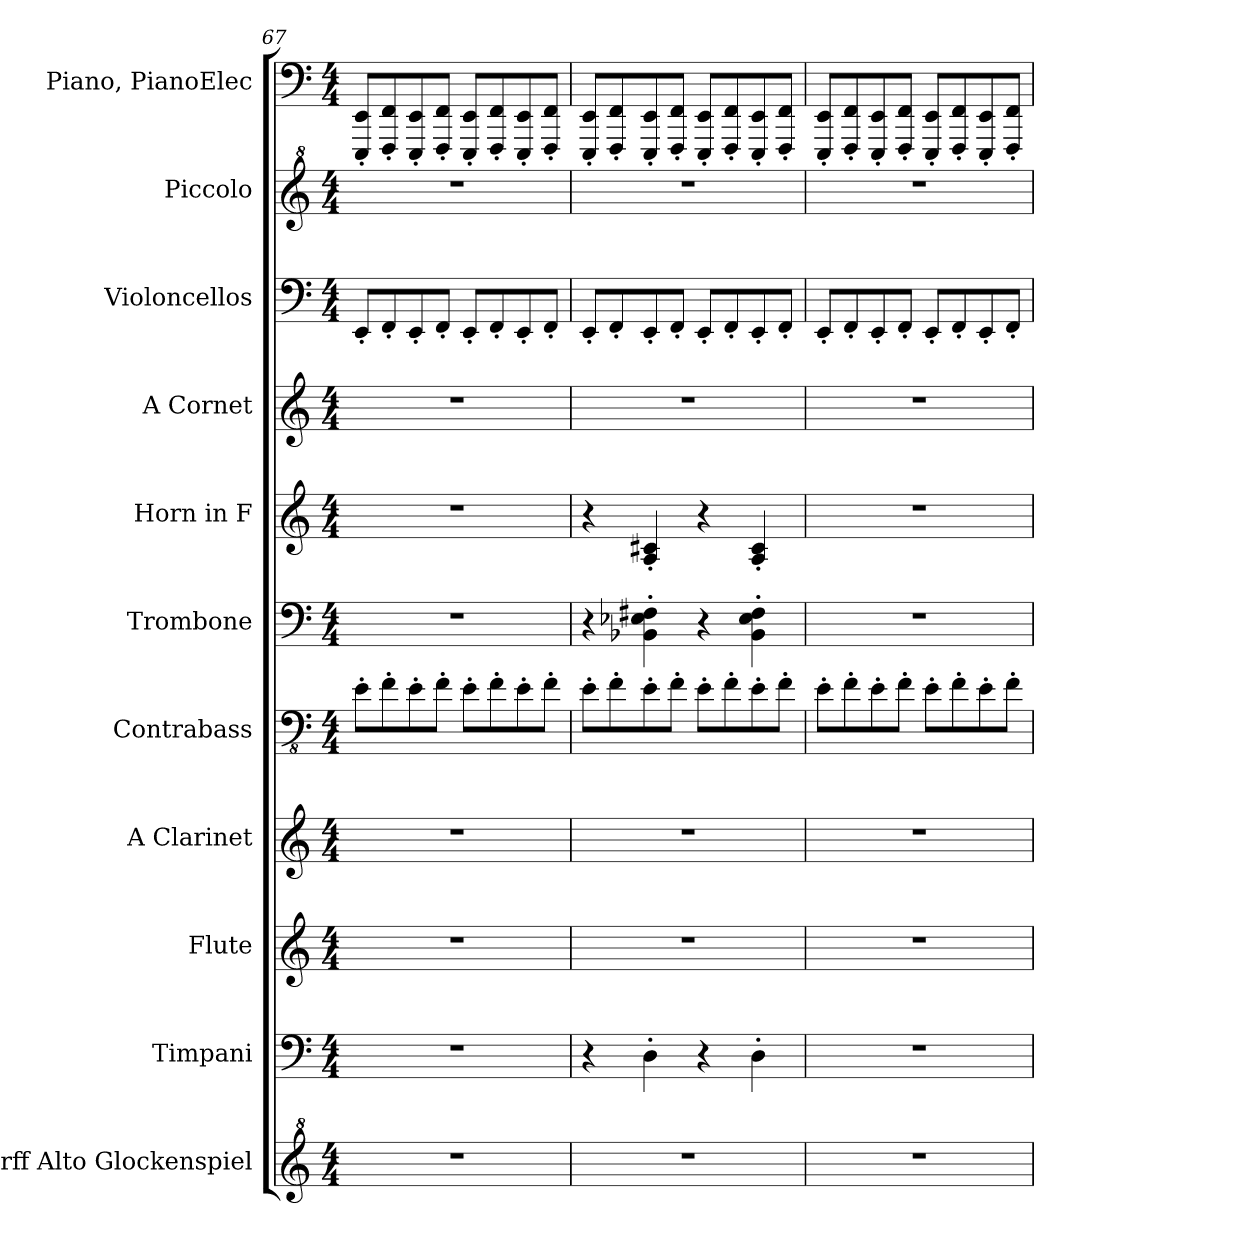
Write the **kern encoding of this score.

**kern	**kern	**kern	**kern	**kern	**kern	**kern	**kern	**kern	**kern	**kern
*part11	*part10	*part9	*part8	*part7	*part6	*part5	*part4	*part3	*part2	*part1
*staff11	*staff10	*staff9	*staff8	*staff7	*staff6	*staff5	*staff4	*staff3	*staff2	*staff1
*I"Orff Alto Glockenspiel	*I"Timpani	*I"Flute	*I"A Clarinet	*I"Contrabass	*I"Trombone	*I"Horn in F	*I"A Cornet	*I"Violoncellos	*I"Piccolo	*I"Piano, PianoElec
*I'O. A. Glk.	*I'Timp.	*I'Fl.	*I'A Cl.	*I'Cb.	*I'Tbn.	*	*I'A Cnt.	*I'Vcs.	*I'Picc.	*I'Pno.
!!LO:PB:g=z
*clefG^2	*clefF4	*clefG2	*clefG2	*clefFv4	*clefF4	*clefG2	*clefG2	*clefF4	*clefG^2	*clefF4
*	*	*	*ITrd2c3	*ITrd7c12	*	*ITrd4c7	*ITrd2c3	*	*ITrd-7c-12	*
*k[]	*k[]	*k[]	*k[f#c#g#]	*k[]	*k[]	*k[b-]	*k[f#c#g#]	*k[]	*k[]	*k[]
*M4/4	*M4/4	*M4/4	*M4/4	*M4/4	*M4/4	*M4/4	*M4/4	*M4/4	*M4/4	*M4/4
=67	=67	=67	=67	=67	=67	=67	=67	=67	=67	=67
1r	1r	1r	1r	8EE'\L	1r	1r	1r	8EE'/L	1r	8EEE/' 8EE/'L
.	.	.	.	8FF'\	.	.	.	8FF'/	.	8FFF/' 8FF/'
.	.	.	.	8EE'\	.	.	.	8EE'/	.	8EEE/' 8EE/'
.	.	.	.	8FF'\J	.	.	.	8FF'/J	.	8FFF/' 8FF/'J
.	.	.	.	8EE'\L	.	.	.	8EE'/L	.	8EEE/' 8EE/'L
.	.	.	.	8FF'\	.	.	.	8FF'/	.	8FFF/' 8FF/'
.	.	.	.	8EE'\	.	.	.	8EE'/	.	8EEE/' 8EE/'
.	.	.	.	8FF'\J	.	.	.	8FF'/J	.	8FFF/' 8FF/'J
=68	=68	=68	=68	=68	=68	=68	=68	=68	=68	=68
1r	4r	1r	1r	8EE'\L	4r	4r	1r	8EE'/L	1r	8EEE/' 8EE/'L
.	.	.	.	8FF'\	.	.	.	8FF'/	.	8FFF/' 8FF/'
.	4D'\	.	.	8EE'\	4BB-X\' 4E-X\' 4F#X\'	4D/' 4F#X/'	.	8EE'/	.	8EEE/' 8EE/'
.	.	.	.	8FF'\J	.	.	.	8FF'/J	.	8FFF/' 8FF/'J
.	4r	.	.	8EE'\L	4r	4r	.	8EE'/L	.	8EEE/' 8EE/'L
.	.	.	.	8FF'\	.	.	.	8FF'/	.	8FFF/' 8FF/'
.	4D'\	.	.	8EE'\	4BB-\' 4E-\' 4F#\'	4D/' 4F#/'	.	8EE'/	.	8EEE/' 8EE/'
.	.	.	.	8FF'\J	.	.	.	8FF'/J	.	8FFF/' 8FF/'J
=69	=69	=69	=69	=69	=69	=69	=69	=69	=69	=69
1r	1r	1r	1r	8EE'\L	1r	1r	1r	8EE'/L	1r	8EEE/' 8EE/'L
.	.	.	.	8FF'\	.	.	.	8FF'/	.	8FFF/' 8FF/'
.	.	.	.	8EE'\	.	.	.	8EE'/	.	8EEE/' 8EE/'
.	.	.	.	8FF'\J	.	.	.	8FF'/J	.	8FFF/' 8FF/'J
.	.	.	.	8EE'\L	.	.	.	8EE'/L	.	8EEE/' 8EE/'L
.	.	.	.	8FF'\	.	.	.	8FF'/	.	8FFF/' 8FF/'
.	.	.	.	8EE'\	.	.	.	8EE'/	.	8EEE/' 8EE/'
.	.	.	.	8FF'\J	.	.	.	8FF'/J	.	8FFF/' 8FF/'J
=	=	=	=	=	=	=	=	=	=	=
*-	*-	*-	*-	*-	*-	*-	*-	*-	*-	*-
